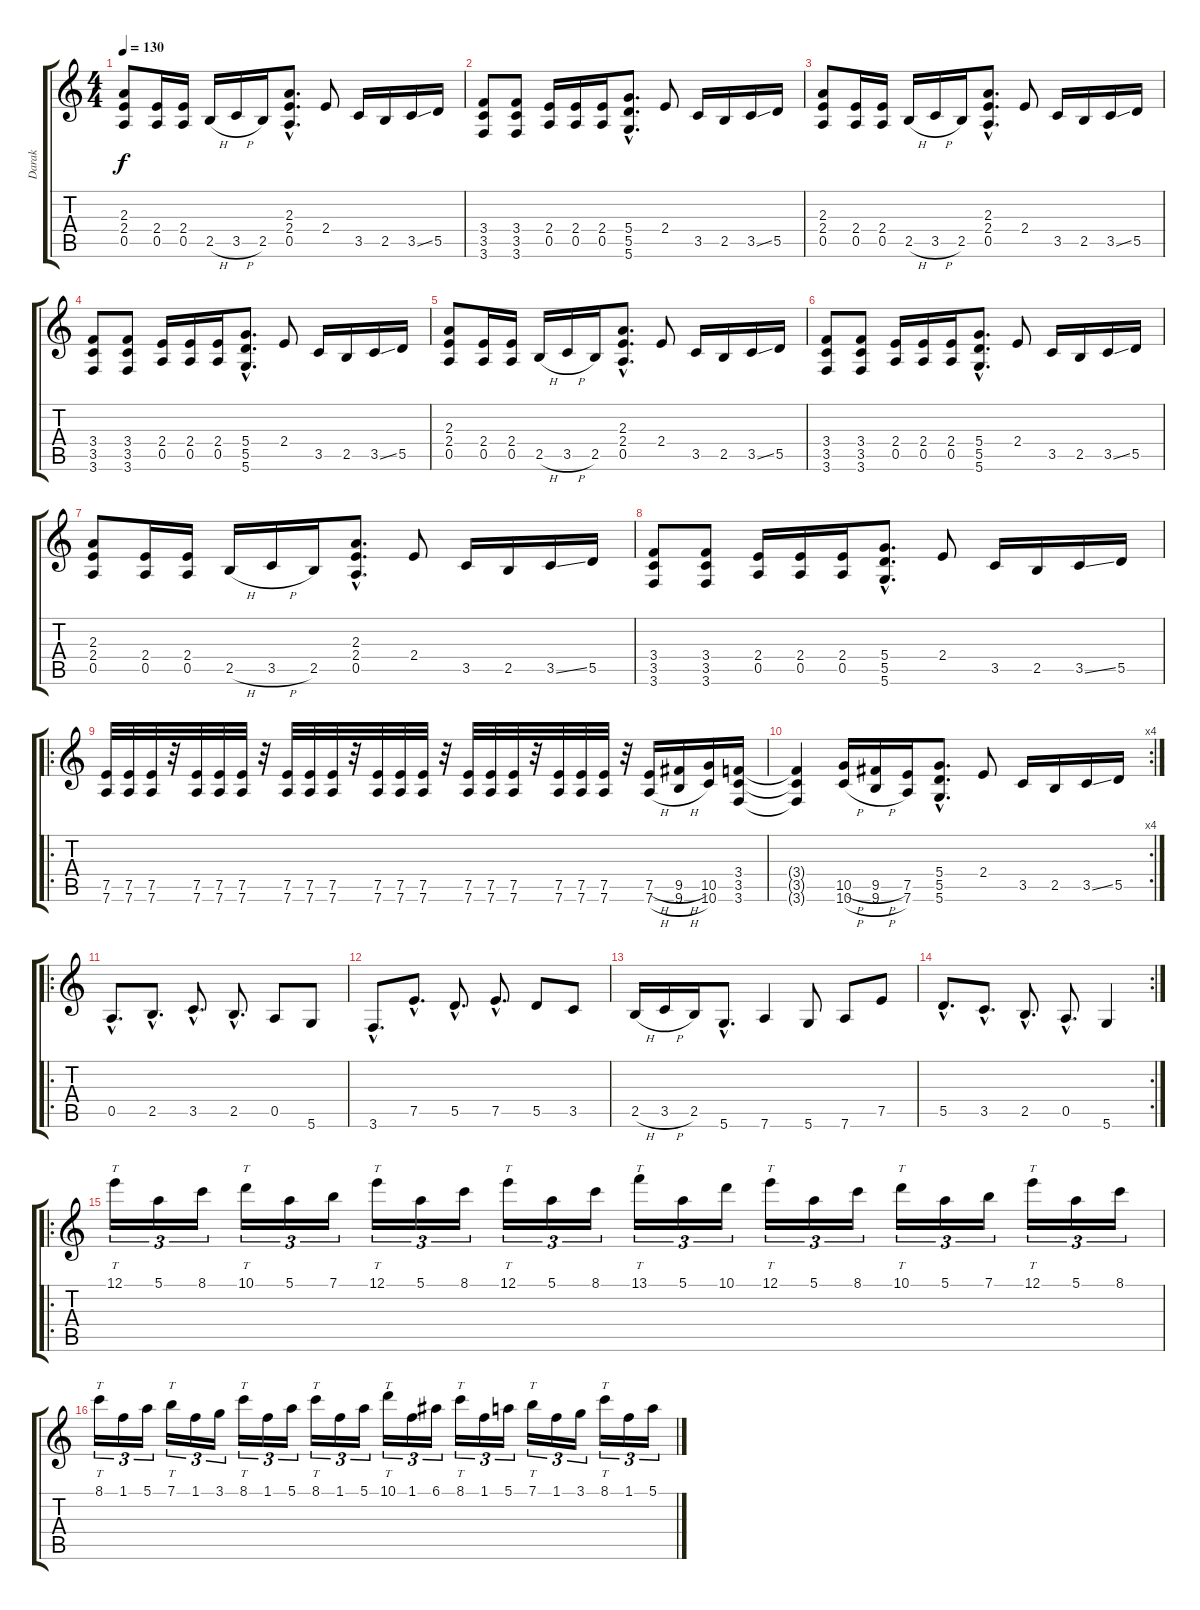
\track ("Darak" "Darak") {instrument distortionguitar}
\staff {score tabs}
\tuning (E4 B3 G3 D3 A2 D2) {hide}
\ts (4 4)
\tempo 130
\clef g2
\ks c
(2.3 2.4 0.5).8{dy f} (2.4 0.5).16 (2.4 0.5).16 2.5{h}.16 3.5{h}.16 2.5.16 (2.3{hac} 2.4{hac} 0.5{hac}).8{d} 2.4.8 3.5.16 2.5.16 3.5{ss}.16 5.5.16 |
(3.4 3.5 3.6).8 (3.4 3.5 3.6).8 (2.4 0.5).16 (2.4 0.5).16 (2.4 0.5).16 (5.4{hac} 5.5{hac} 5.6{hac}).8{d} 2.4.8 3.5.16 2.5.16 3.5{ss}.16 5.5.16 |
(2.3 2.4 0.5).8 (2.4 0.5).16 (2.4 0.5).16 2.5{h}.16 3.5{h}.16 2.5.16 (2.3{hac} 2.4{hac} 0.5{hac}).8{d} 2.4.8 3.5.16 2.5.16 3.5{ss}.16 5.5.16 |
(3.4 3.5 3.6).8 (3.4 3.5 3.6).8 (2.4 0.5).16 (2.4 0.5).16 (2.4 0.5).16 (5.4{hac} 5.5{hac} 5.6{hac}).8{d} 2.4.8 3.5.16 2.5.16 3.5{ss}.16 5.5.16 |
(2.3 2.4 0.5).8 (2.4 0.5).16 (2.4 0.5).16 2.5{h}.16 3.5{h}.16 2.5.16 (2.3{hac} 2.4{hac} 0.5{hac}).8{d} 2.4.8 3.5.16 2.5.16 3.5{ss}.16 5.5.16 |
(3.4 3.5 3.6).8 (3.4 3.5 3.6).8 (2.4 0.5).16 (2.4 0.5).16 (2.4 0.5).16 (5.4{hac} 5.5{hac} 5.6{hac}).8{d} 2.4.8 3.5.16 2.5.16 3.5{ss}.16 5.5.16 |
(2.3 2.4 0.5).8 (2.4 0.5).16 (2.4 0.5).16 2.5{h}.16 3.5{h}.16 2.5.16 (2.3{hac} 2.4{hac} 0.5{hac}).8{d} 2.4.8 3.5.16 2.5.16 3.5{ss}.16 5.5.16 |
(3.4 3.5 3.6).8 (3.4 3.5 3.6).8 (2.4 0.5).16 (2.4 0.5).16 (2.4 0.5).16 (5.4{hac} 5.5{hac} 5.6{hac}).8{d} 2.4.8 3.5.16 2.5.16 3.5{ss}.16 5.5.16 |
\ro
(7.5 7.6).32 (7.5 7.6).32 (7.5 7.6).32 r.32 (7.5 7.6).32 (7.5 7.6).32 (7.5 7.6).32 r.32 (7.5 7.6).32 (7.5 7.6).32 (7.5 7.6).32 r.32 (7.5 7.6).32 (7.5 7.6).32 (7.5 7.6).32 r.32 (7.5 7.6).32 (7.5 7.6).32 (7.5 7.6).32 r.32 (7.5 7.6).32 (7.5 7.6).32 (7.5 7.6).32 r.32 (7.5{h} 7.6{h}).16 (9.5{h} 9.6{h}).16 (10.5 10.6).16 (3.4 3.5 3.6).16 |
\rc 4
(3.4{t} 3.5{t} 3.6{t}).4 (10.5{h} 10.6{h}).16 (9.5{h} 9.6{h}).16 (7.5 7.6).16 (5.4{hac} 5.5{hac} 5.6{hac}).8{d} 2.4.8 3.5.16 2.5.16 3.5{ss}.16 5.5.16 |
\ro
0.5{hac}.8{d} 2.5{hac}.8{d} 3.5{hac}.8{d} 2.5{hac}.8{d} 0.5.8 5.6.8 |
3.6{hac}.8{d} 7.5{hac}.8{d} 5.5{hac}.8{d} 7.5{hac}.8{d} 5.5.8 3.5.8 |
2.5{h}.16 3.5{h}.16 2.5.16 5.6{hac}.8{d} 7.6.4 5.6.8 7.6.8 7.5.8 |
\rc 2
5.5{hac}.8{d} 3.5{hac}.8{d} 2.5{hac}.8{d} 0.5{hac}.8{d} 5.6.4 |
\ro
12.1.16{tt tu (3 2)} 5.1.16{tu (3 2)} 8.1.16{tu (3 2)} 10.1.16{tt tu (3 2)} 5.1.16{tu (3 2)} 7.1.16{tu (3 2)} 12.1.16{tt tu (3 2)} 5.1.16{tu (3 2)} 8.1.16{tu (3 2)} 12.1.16{tt tu (3 2)} 5.1.16{tu (3 2)} 8.1.16{tu (3 2)} 13.1.16{tt tu (3 2)} 5.1.16{tu (3 2)} 10.1.16{tu (3 2)} 12.1.16{tt tu (3 2)} 5.1.16{tu (3 2)} 8.1.16{tu (3 2)} 10.1.16{tt tu (3 2)} 5.1.16{tu (3 2)} 7.1.16{tu (3 2)} 12.1.16{tt tu (3 2)} 5.1.16{tu (3 2)} 8.1.16{tu (3 2)} |
8.1.16{tt tu (3 2)} 1.1.16{tu (3 2)} 5.1.16{tu (3 2)} 7.1.16{tt tu (3 2)} 1.1.16{tu (3 2)} 3.1.16{tu (3 2)} 8.1.16{tt tu (3 2)} 1.1.16{tu (3 2)} 5.1.16{tu (3 2)} 8.1.16{tt tu (3 2)} 1.1.16{tu (3 2)} 5.1.16{tu (3 2)} 10.1.16{tt tu (3 2)} 1.1.16{tu (3 2)} 6.1.16{tu (3 2)} 8.1.16{tt tu (3 2)} 1.1.16{tu (3 2)} 5.1.16{tu (3 2)} 7.1.16{tt tu (3 2)} 1.1.16{tu (3 2)} 3.1.16{tu (3 2)} 8.1.16{tt tu (3 2)} 1.1.16{tu (3 2)} 5.1.16{tu (3 2)}
